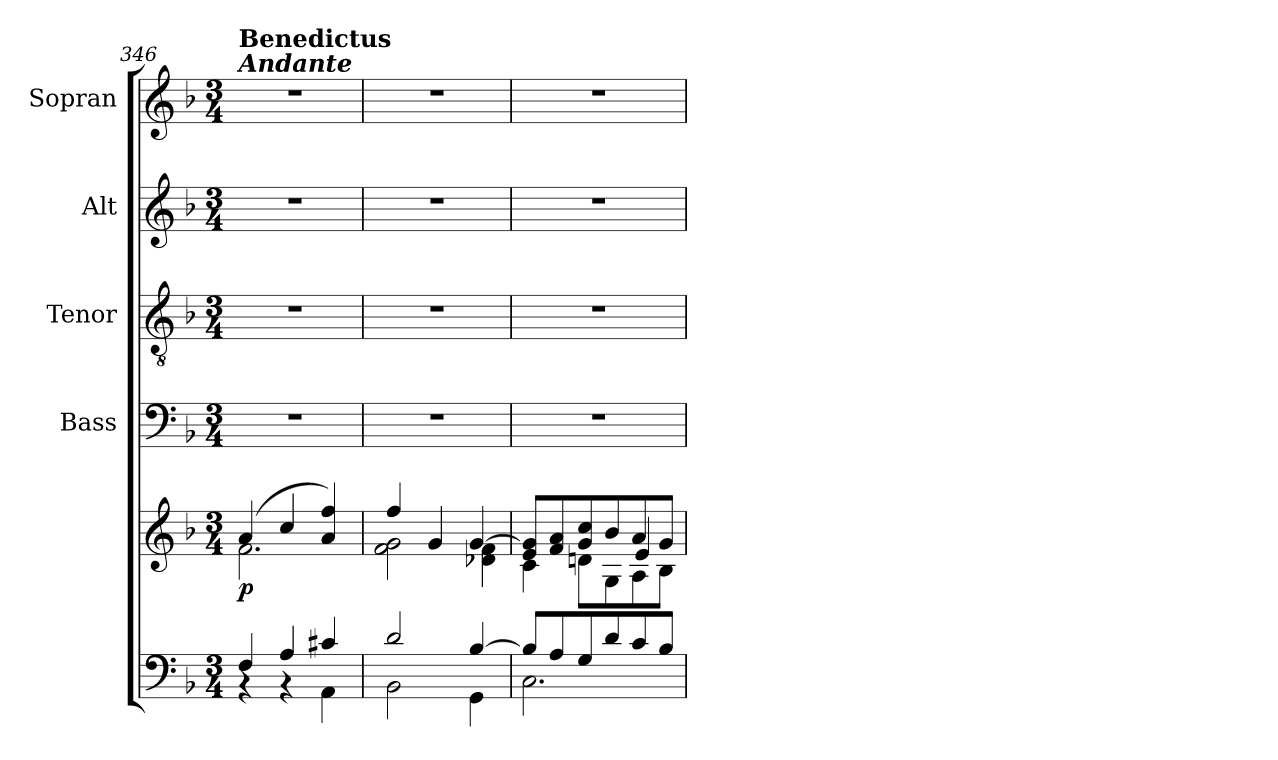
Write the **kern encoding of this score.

**kern	**kern	**dynam	**kern	**kern	**kern	**kern
*part5	*part5	*part5	*part4	*part3	*part2	*part1
*staff6	*staff5	*staff5/6	*staff4	*staff3	*staff2	*staff1
*	*	*	*I"Bass	*I"Tenor	*I"Alt	*I"Sopran
*	*	*	*I'B.	*I'T.	*I'A.	*I'S.
!!LO:PB:g=z
*clefF4	*clefG2	*	*clefF4	*clefGv2	*clefG2	*clefG2
*k[b-]	*k[b-]	*	*k[b-]	*k[b-]	*k[b-]	*k[b-]
*F:	*F:	*	*F:	*F:	*F:	*F:
*M3/4	*M3/4	*	*M3/4	*M3/4	*M3/4	*M3/4
=346	=346	=346	=346	=346	=346	=346
*^	*^	*	*	*	*	*
!	!	!	!	!	!	!	!	!LO:TX:a:Bi:t=Andante
!	!	!	!	!	!	!	!	!LO:TX:a:B:t=Benedictus
!	!	!	!	!LO:DY:b	!	!	!	!
4F/	4rAA	(4a/	2.f\	p	2.r	2.r	2.r	2.r
4A/	4rAA	4cc/	.	.	.	.	.	.
4c#X/	4AA\	4a/ 4ff/)	.	.	.	.	.	.
=347	=347	=347	=347	=347	=347	=347	=347	=347
2d/	2BB-\	4ff/	2f\ 2g\	.	2.r	2.r	2.r	2.r
.	.	4g/	.	.	.	.	.	.
[>4B-/	4GG\	[>4g/	4d-X\ 4f\	.	.	.	.	.
=348	=348	=348	=348	=348	=348	=348	=348	=348
*	*	*	*^	*	*	*	*	*
8B-/L]	2.C\	8e/ 8g/]L	4c\	2ryy	.	2.r	2.r	2.r	2.r
8A/	.	8f/ 8a/	.	.	.	.	.	.	.
8G/	.	8g/ 8cc/	8dn\L	.	.	.	.	.	.
8d/	.	8b-/	8G\	.	.	.	.	.	.
8c/	.	8a/	8A\	4e/	.	.	.	.	.
8B-/J	.	8g/J	8B-\J	.	.	.	.	.	.
*v	*v	*	*	*	*	*	*	*	*
*	*v	*v	*v	*	*	*	*	*
=	=	=	=	=	=	=
*-	*-	*-	*-	*-	*-	*-
